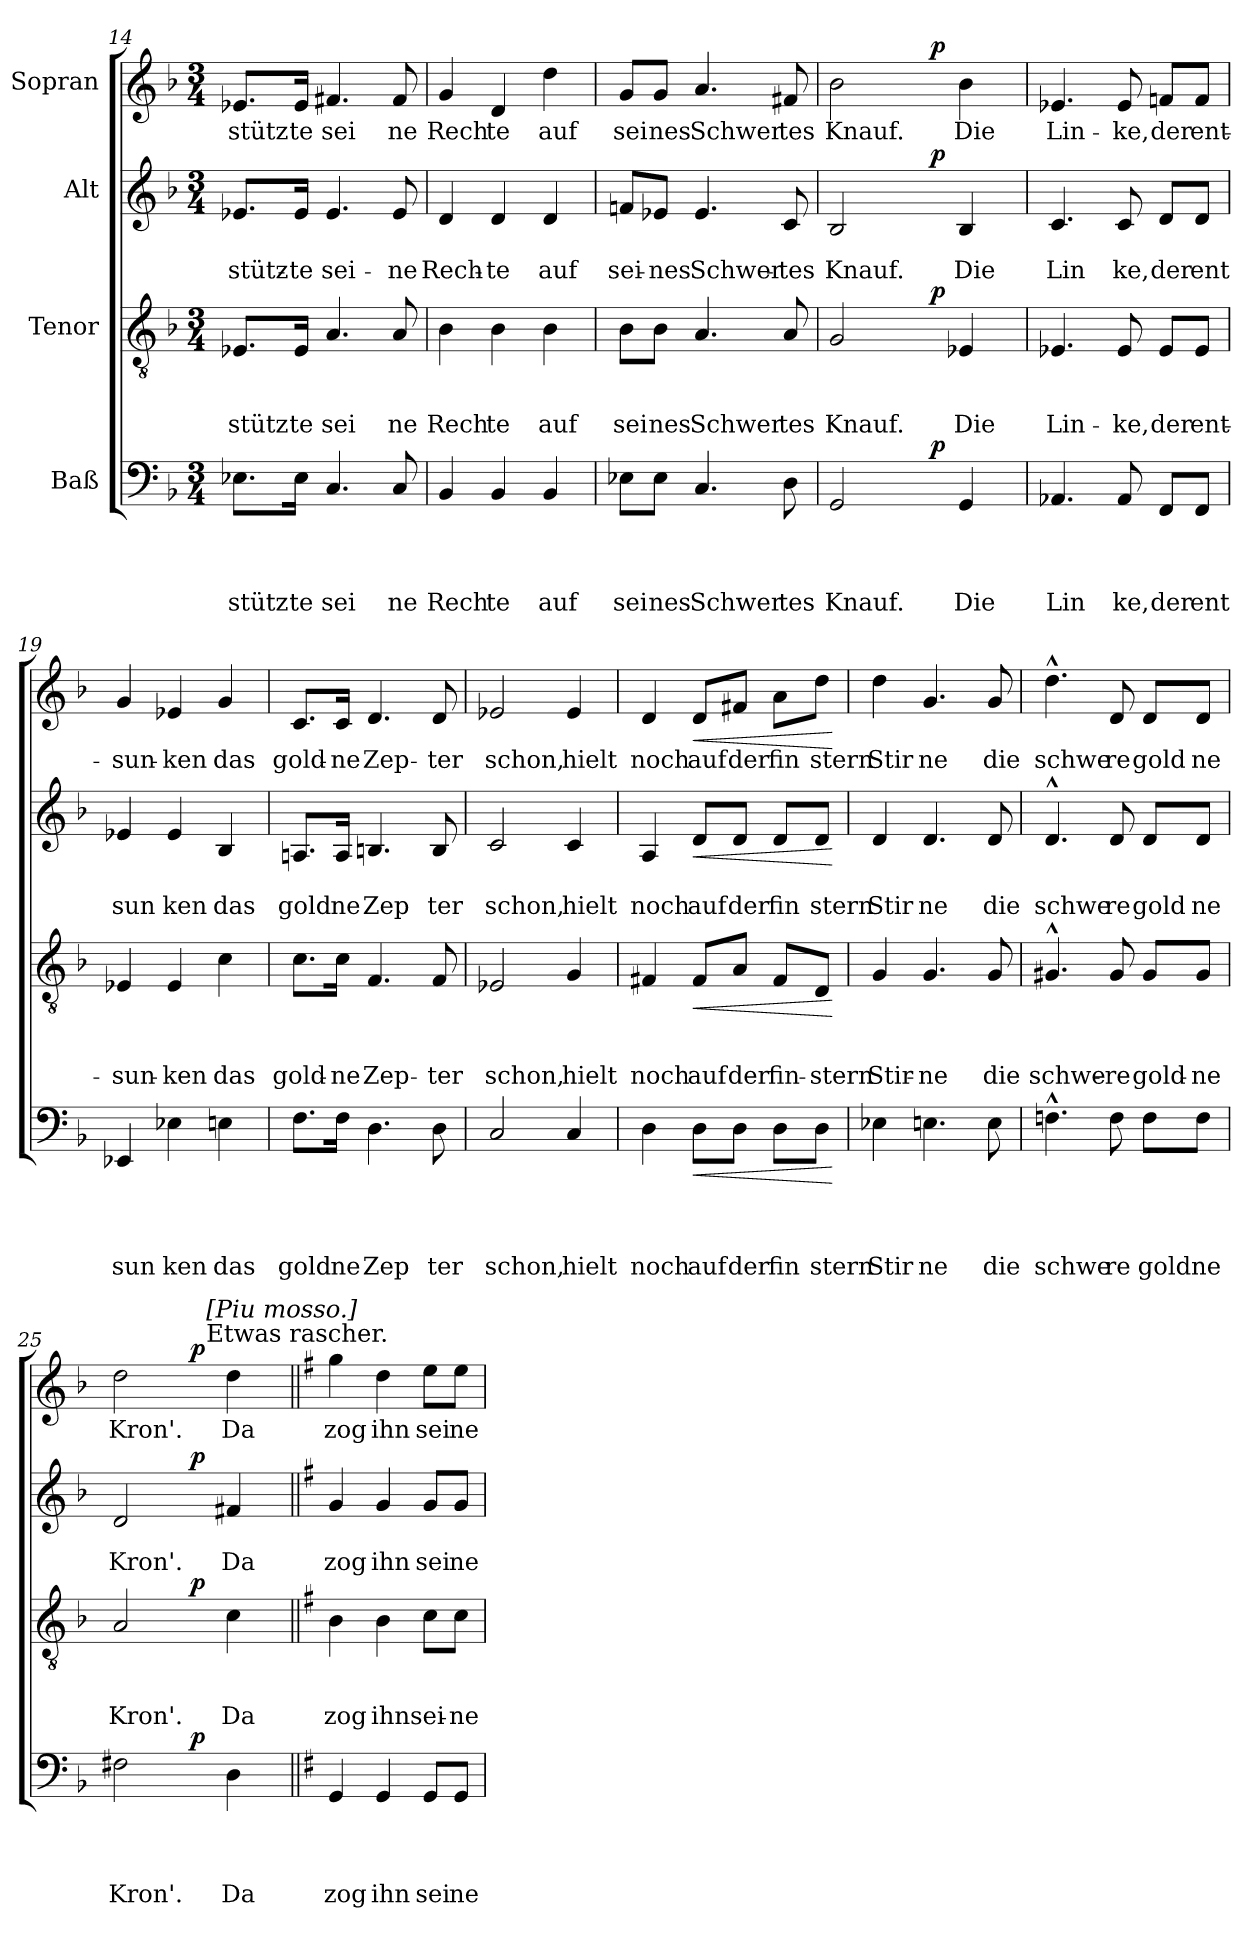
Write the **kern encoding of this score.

**kern	**text	**text	**text	**text	**dynam	**kern	**text	**text	**text	**dynam	**kern	**text	**text	**dynam	**kern	**text	**dynam
*part4	*part4	*part4	*part4	*part4	*part4	*part3	*part3	*part3	*part3	*part3	*part2	*part2	*part2	*part2	*part1	*part1	*part1
*staff4	*staff4	*staff4	*staff4	*staff4	*staff4	*staff3	*staff3	*staff3	*staff3	*staff3	*staff2	*staff2	*staff2	*staff2	*staff1	*staff1	*staff1
*I"Baß	*	*	*	*	*	*I"Tenor	*	*	*	*	*I"Alt	*	*	*	*I"Sopran	*	*
*clefF4	*	*	*	*	*	*clefGv2	*	*	*	*	*clefG2	*	*	*	*clefG2	*	*
*k[b-]	*	*	*	*	*	*k[b-]	*	*	*	*	*k[b-]	*	*	*	*k[b-]	*	*
*F:	*	*	*	*	*	*F:	*	*	*	*	*F:	*	*	*	*F:	*	*
*M3/4	*	*	*	*	*	*M3/4	*	*	*	*	*M3/4	*	*	*	*M3/4	*	*
=14	=14	=14	=14	=14	=14	=14	=14	=14	=14	=14	=14	=14	=14	=14	=14	=14	=14
!	!	!	!	!LO:LY:b	!	!	!	!	!LO:LY:b	!	!	!	!LO:LY:b	!	!	!LO:LY:b	!
8.E-X\L	.	.	.	stütz	.	8.E-X/L	.	.	stütz	.	8.e-X/L	.	stütz-	.	8.e-X/L	stütz	.
!	!	!	!	!LO:LY:b	!	!	!	!	!LO:LY:b	!	!	!	!LO:LY:b	!	!	!LO:LY:b	!
16E-\Jk	.	.	.	te	.	16E-/Jk	.	.	te	.	16e-/Jk	.	-te	.	16e-/Jk	te	.
!	!	!	!	!LO:LY:b	!	!	!	!	!LO:LY:b	!	!	!	!LO:LY:b	!	!	!LO:LY:b	!
4.C/	.	.	.	sei	.	4.A/	.	.	sei	.	4.e-/	.	sei-	.	4.f#X/	sei	.
!	!	!	!	!LO:LY:b	!	!	!	!	!LO:LY:b	!	!	!	!LO:LY:b	!	!	!LO:LY:b	!
8C/	.	.	.	ne	.	8A/	.	.	ne	.	8e-/	.	-ne	.	8f#/	ne	.
=15	=15	=15	=15	=15	=15	=15	=15	=15	=15	=15	=15	=15	=15	=15	=15	=15	=15
!	!	!	!	!LO:LY:b	!	!	!	!	!LO:LY:b	!	!	!	!LO:LY:b	!	!	!LO:LY:b	!
4BB-/	.	.	.	Rech	.	4B-\	.	.	Rech	.	4d/	.	Rech-	.	4g/	Rech	.
!	!	!	!	!LO:LY:b	!	!	!	!	!LO:LY:b	!	!	!	!LO:LY:b	!	!	!LO:LY:b	!
4BB-/	.	.	.	te	.	4B-\	.	.	te	.	4d/	.	-te	.	4d/	te	.
!	!	!	!	!LO:LY:b	!	!	!	!	!LO:LY:b	!	!	!	!LO:LY:b	!	!	!LO:LY:b	!
4BB-/	.	.	.	auf	.	4B-\	.	.	auf	.	4d/	.	auf	.	4dd\	auf	.
=16	=16	=16	=16	=16	=16	=16	=16	=16	=16	=16	=16	=16	=16	=16	=16	=16	=16
!	!	!	!	!LO:LY:b	!	!	!	!	!LO:LY:b	!	!	!	!LO:LY:b	!	!	!LO:LY:b	!
8E-X\L	.	.	.	sei	.	8B-\L	.	.	sei	.	8fn/L	.	sei-	.	8g/L	sei	.
!	!	!	!	!LO:LY:b	!	!	!	!	!LO:LY:b	!	!	!	!LO:LY:b	!	!	!LO:LY:b	!
8E-\J	.	.	.	nes	.	8B-\J	.	.	nes	.	8e-X/J	.	-nes	.	8g/J	nes	.
!	!	!	!	!LO:LY:b	!	!	!	!	!LO:LY:b	!	!	!	!LO:LY:b	!	!	!LO:LY:b	!
4.C/	.	.	.	Schwer	.	4.A/	.	.	Schwer	.	4.e-/	.	Schwer-	.	4.a/	Schwer	.
!	!	!	!	!LO:LY:b	!	!	!	!	!LO:LY:b	!	!	!	!LO:LY:b	!	!	!LO:LY:b	!
8D\	.	.	.	tes	.	8A/	.	.	tes	.	8c/	.	-tes	.	8f#X/	tes	.
!!LO:PB:g=z
=17	=17	=17	=17	=17	=17	=17	=17	=17	=17	=17	=17	=17	=17	=17	=17	=17	=17
!	!	!	!	!LO:LY:b	!	!	!	!	!LO:LY:b	!	!	!	!LO:LY:b	!	!	!LO:LY:b	!
*^	*	*	*	*	*	*^	*	*	*	*	*^	*	*	*	*^	*	*
2GG/	4ryy	.	.	.	Knauf.	.	2G/	4ryy	.	.	Knauf.	.	2B-/	4ryy	.	Knauf.	.	2b-\	4ryy	Knauf.	.
.	8ryy	.	.	.	.	.	.	8ryy	.	.	.	.	.	8ryy	.	.	.	.	8ryy	.	.
.	32ryy	.	.	.	.	.	.	32ryy	.	.	.	.	.	32ryy	.	.	.	.	32ryy	.	.
!	!	!	!	!	!	!LO:DY:a	!	!	!	!	!	!LO:DY:a	!	!	!	!	!LO:DY:a	!	!	!	!LO:DY:a
.	4ryy	.	.	.	.	p	.	4ryy	.	.	.	p	.	4ryy	.	.	p	.	4ryy	.	p
!	!	!	!	!	!LO:LY:b	!	!	!	!	!	!LO:LY:b	!	!	!	!	!LO:LY:b	!	!	!	!LO:LY:b	!
4GG/	.	.	.	.	Die	.	4E-X/	.	.	.	Die	.	4B-/	.	.	Die	.	4b-\	.	Die	.
.	16.ryy	.	.	.	.	.	.	16.ryy	.	.	.	.	.	16.ryy	.	.	.	.	16.ryy	.	.
=18	=18	=18	=18	=18	=18	=18	=18	=18	=18	=18	=18	=18	=18	=18	=18	=18	=18	=18	=18	=18	=18
!	!	!	!	!	!LO:LY:b	!	!	!	!	!	!LO:LY:b	!	!	!	!	!LO:LY:b	!	!	!	!LO:LY:b	!
*v	*v	*	*	*	*	*	*	*	*	*	*	*	*v	*v	*	*	*	*v	*v	*	*
*	*	*	*	*	*	*v	*v	*	*	*	*	*	*	*	*	*	*	*
4.AA-X/	.	.	.	Lin	.	4.E-X/	.	.	Lin-	.	4.c/	.	Lin	.	4.e-X/	Lin-	.
!	!	!	!	!LO:LY:b	!	!	!	!	!LO:LY:b	!	!	!	!LO:LY:b	!	!	!LO:LY:b	!
8AA-/	.	.	.	ke,	.	8E-/	.	.	-ke,	.	8c/	.	ke,	.	8e-/	-ke,	.
!	!	!	!	!LO:LY:b	!	!	!	!	!LO:LY:b	!	!	!	!LO:LY:b	!	!	!LO:LY:b	!
8FF/L	.	.	.	der	.	8E-/L	.	.	der	.	8d/L	.	der	.	8fn/L	der	.
!	!	!	!	!LO:LY:b	!	!	!	!	!LO:LY:b	!	!	!	!LO:LY:b	!	!	!LO:LY:b	!
8FF/J	.	.	.	ent	.	8E-/J	.	.	ent-	.	8d/J	.	ent	.	8f/J	ent-	.
=19	=19	=19	=19	=19	=19	=19	=19	=19	=19	=19	=19	=19	=19	=19	=19	=19	=19
!	!	!	!	!LO:LY:b	!	!	!	!	!LO:LY:b	!	!	!	!LO:LY:b	!	!	!LO:LY:b	!
4EE-X/	.	.	.	sun	.	4E-X/	.	.	-sun-	.	4e-X/	.	sun	.	4g/	-sun-	.
!	!	!	!	!LO:LY:b	!	!	!	!	!LO:LY:b	!	!	!	!LO:LY:b	!	!	!LO:LY:b	!
4E-X\	.	.	.	ken	.	4E-/	.	.	-ken	.	4e-/	.	ken	.	4e-X/	-ken	.
!	!	!	!	!LO:LY:b	!	!	!	!	!LO:LY:b	!	!	!	!LO:LY:b	!	!	!LO:LY:b	!
4En\	.	.	.	das	.	4c\	.	.	das	.	4B-/	.	das	.	4g/	das	.
=20	=20	=20	=20	=20	=20	=20	=20	=20	=20	=20	=20	=20	=20	=20	=20	=20	=20
!	!	!	!	!LO:LY:b	!	!	!	!	!LO:LY:b	!	!	!	!LO:LY:b	!	!	!LO:LY:b	!
8.F\L	.	.	.	gold	.	8.c\L	.	.	gold-	.	8.An/L	.	gold	.	8.c/L	gold-	.
!	!	!	!	!LO:LY:b	!	!	!	!	!LO:LY:b	!	!	!	!LO:LY:b	!	!	!LO:LY:b	!
16F\Jk	.	.	.	ne	.	16c\Jk	.	.	-ne	.	16A/Jk	.	ne	.	16c/Jk	-ne	.
!	!	!	!	!LO:LY:b	!	!	!	!	!LO:LY:b	!	!	!	!LO:LY:b	!	!	!LO:LY:b	!
4.D\	.	.	.	Zep	.	4.F/	.	.	Zep-	.	4.Bn/	.	Zep	.	4.d/	Zep-	.
!	!	!	!	!LO:LY:b	!	!	!	!	!LO:LY:b	!	!	!	!LO:LY:b	!	!	!LO:LY:b	!
8D\	.	.	.	ter	.	8F/	.	.	-ter	.	8B/	.	ter	.	8d/	-ter	.
=21	=21	=21	=21	=21	=21	=21	=21	=21	=21	=21	=21	=21	=21	=21	=21	=21	=21
!	!	!	!	!LO:LY:b	!	!	!	!	!LO:LY:b	!	!	!	!LO:LY:b	!	!	!LO:LY:b	!
2C/	.	.	.	schon,	.	2E-X/	.	.	schon,	.	2c/	.	schon,	.	2e-X/	schon,	.
!	!	!	!	!LO:LY:b	!	!	!	!	!LO:LY:b	!	!	!	!LO:LY:b	!	!	!LO:LY:b	!
4C/	.	.	.	hielt	.	4G/	.	.	hielt	.	4c/	.	hielt	.	4e-/	hielt	.
!!LO:LB:g=z
=22	=22	=22	=22	=22	=22	=22	=22	=22	=22	=22	=22	=22	=22	=22	=22	=22	=22
!	!	!	!	!LO:LY:b	!	!	!	!	!LO:LY:b	!	!	!	!LO:LY:b	!	!	!LO:LY:b	!
4D\	.	.	.	noch	.	4F#X/	.	.	noch	.	4A/	.	noch	.	4d/	noch	.
!	!	!	!	!LO:LY:b	!LO:HP:b	!	!	!	!LO:LY:b	!LO:HP:b	!	!	!LO:LY:b	!LO:HP:b	!	!LO:LY:b	!LO:HP:b
8D\L	.	.	.	auf	<	8F#/L	.	.	auf	<	8d/L	.	auf	<	8d/L	auf	<
!	!	!	!	!LO:LY:b	!	!	!	!	!LO:LY:b	!	!	!	!LO:LY:b	!	!	!LO:LY:b	!
8D\J	.	.	.	der	.	8A/J	.	.	der	.	8d/J	.	der	.	8f#X/J	der	.
!	!	!	!	!LO:LY:b	!	!	!	!	!LO:LY:b	!	!	!	!LO:LY:b	!	!	!LO:LY:b	!
8D\L	.	.	.	fin	.	8F#/L	.	.	fin-	.	8d/L	.	fin	.	8a\L	fin	.
!	!	!	!	!LO:LY:b	!	!	!	!	!LO:LY:b	!	!	!	!LO:LY:b	!	!	!LO:LY:b	!
8D\J	.	.	.	stern	.	8D/J	.	.	-stern	.	8d/J	.	stern	.	8dd\J	stern	.
.	.	.	.	.	[	.	.	.	.	[	.	.	.	[	.	.	[
=23	=23	=23	=23	=23	=23	=23	=23	=23	=23	=23	=23	=23	=23	=23	=23	=23	=23
!	!	!	!	!LO:LY:b	!	!	!	!	!LO:LY:b	!	!	!	!LO:LY:b	!	!	!LO:LY:b	!
4E-X\	.	.	.	Stir	.	4G/	.	.	Stir-	.	4d/	.	Stir	.	4dd\	Stir	.
!	!	!	!	!LO:LY:b	!	!	!	!	!LO:LY:b	!	!	!	!LO:LY:b	!	!	!LO:LY:b	!
4.En\	.	.	.	ne	.	4.G/	.	.	-ne	.	4.d/	.	ne	.	4.g/	ne	.
!	!	!	!	!LO:LY:b	!	!	!	!	!LO:LY:b	!	!	!	!LO:LY:b	!	!	!LO:LY:b	!
8E\	.	.	.	die	.	8G/	.	.	die	.	8d/	.	die	.	8g/	die	.
=24	=24	=24	=24	=24	=24	=24	=24	=24	=24	=24	=24	=24	=24	=24	=24	=24	=24
!	!	!	!	!LO:LY:b	!	!	!	!	!LO:LY:b	!	!	!	!LO:LY:b	!	!	!LO:LY:b	!
4.Fn^^>\	.	.	.	schwe	.	4.G#X^^>/	.	.	schwe-	.	4.d^^>/	.	schwe	.	4.dd^^>\	schwe	.
!	!	!	!	!LO:LY:b	!	!	!	!	!LO:LY:b	!	!	!	!LO:LY:b	!	!	!LO:LY:b	!
8F\	.	.	.	re	.	8G#/	.	.	-re	.	8d/	.	re	.	8d/	re	.
!	!	!	!	!LO:LY:b	!	!	!	!	!LO:LY:b	!	!	!	!LO:LY:b	!	!	!LO:LY:b	!
8F\L	.	.	.	gold	.	8G#/L	.	.	gold-	.	8d/L	.	gold	.	8d/L	gold	.
!	!	!	!	!LO:LY:b	!	!	!	!	!LO:LY:b	!	!	!	!LO:LY:b	!	!	!LO:LY:b	!
8F\J	.	.	.	ne	.	8G#/J	.	.	-ne	.	8d/J	.	ne	.	8d/J	ne	.
=25	=25	=25	=25	=25	=25	=25	=25	=25	=25	=25	=25	=25	=25	=25	=25	=25	=25
!	!	!	!	!LO:LY:b	!	!	!	!	!LO:LY:b	!	!	!	!LO:LY:b	!	!	!LO:LY:b	!
*^	*	*	*	*	*	*^	*	*	*	*	*^	*	*	*	*^	*	*
*	*	*	*	*	*	*	*	*	*	*	*	*	*	*	*	*	*	*	*^	*	*
2F#X\	3ryy	.	.	.	Kron'.	.	2A/	3ryy	.	.	Kron'.	.	2d/	3ryy	.	Kron'.	.	2dd\	3ryy	4..ryy	Kron'.	.
.	24.ryy	.	.	.	.	.	.	24.ryy	.	.	.	.	.	24.ryy	.	.	.	.	24.ryy	.	.	.
!	!	!	!	!	!	!LO:DY:a	!	!	!	!	!	!LO:DY:a	!	!	!	!	!LO:DY:a	!	!	!	!	!LO:DY:a
.	3ryy	.	.	.	.	p	.	3ryy	.	.	.	p	.	3ryy	.	.	p	.	3ryy	.	.	p
!	!	!	!	!	!	!	!	!	!	!	!	!	!	!	!	!	!	!	!	!LO:TX:a:t=Etwas rascher.	!	!
!	!	!	!	!	!	!	!	!	!	!	!	!	!	!	!	!	!	!	!	!LO:TX:a:t=[Piu mosso.]	!	!
.	.	.	.	.	.	.	.	.	.	.	.	.	.	.	.	.	.	.	.	4ryy	.	.
!	!	!	!	!	!LO:LY:b	!	!	!	!	!	!LO:LY:b	!	!	!	!	!LO:LY:b	!	!	!	!	!LO:LY:b	!
4D\	.	.	.	.	Da	.	4c\	.	.	.	Da	.	4f#X/	.	.	Da	.	4dd\	.	.	Da	.
.	.	.	.	.	.	.	.	.	.	.	.	.	.	.	.	.	.	.	.	16ryy	.	.
.	48ryy	.	.	.	.	.	.	48ryy	.	.	.	.	.	48ryy	.	.	.	.	48ryy	.	.	.
*v	*v	*	*	*	*	*	*	*	*	*	*	*	*v	*v	*	*	*	*v	*v	*v	*	*
*	*	*	*	*	*	*v	*v	*	*	*	*	*	*	*	*	*	*	*
=26||	=26||	=26||	=26||	=26||	=26||	=26||	=26||	=26||	=26||	=26||	=26||	=26||	=26||	=26||	=26||	=26||	=26||
*k[f#]	*	*	*	*	*	*k[f#]	*	*	*	*	*k[f#]	*	*	*	*k[f#]	*	*
*G:	*	*	*	*	*	*G:	*	*	*	*	*G:	*	*	*	*G:	*	*
*^	*	*	*	*	*	*^	*	*	*	*	*^	*	*	*	*^	*	*
*	*	*	*	*	*	*	*	*	*	*	*	*	*	*	*	*	*	*	*^	*	*
!	!	!	!	!	!LO:LY:b	!	!	!	!	!	!LO:LY:b	!	!	!	!	!LO:LY:b	!	!	!	!	!LO:LY:b	!
*v	*v	*	*	*	*	*	*	*	*	*	*	*	*v	*v	*	*	*	*v	*v	*v	*	*
*	*	*	*	*	*	*v	*v	*	*	*	*	*	*	*	*	*	*	*
4GG/	.	.	.	zog	.	4B\	.	.	zog	.	4g/	.	zog	.	4gg\	zog	.
!	!	!	!	!LO:LY:b	!	!	!	!	!LO:LY:b	!	!	!	!LO:LY:b	!	!	!LO:LY:b	!
4GG/	.	.	.	ihn	.	4B\	.	.	ihn	.	4g/	.	ihn	.	4dd\	ihn	.
!	!	!	!	!LO:LY:b	!	!	!	!	!LO:LY:b	!	!	!	!LO:LY:b	!	!	!LO:LY:b	!
8GG/L	.	.	.	sei	.	8c\L	.	.	sei-	.	8g/L	.	sei	.	8ee\L	sei	.
!	!	!	!	!LO:LY:b	!	!	!	!	!LO:LY:b	!	!	!	!LO:LY:b	!	!	!LO:LY:b	!
8GG/J	.	.	.	ne	.	8c\J	.	.	-ne	.	8g/J	.	ne	.	8ee\J	ne	.
=	=	=	=	=	=	=	=	=	=	=	=	=	=	=	=	=	=
*-	*-	*-	*-	*-	*-	*-	*-	*-	*-	*-	*-	*-	*-	*-	*-	*-	*-
